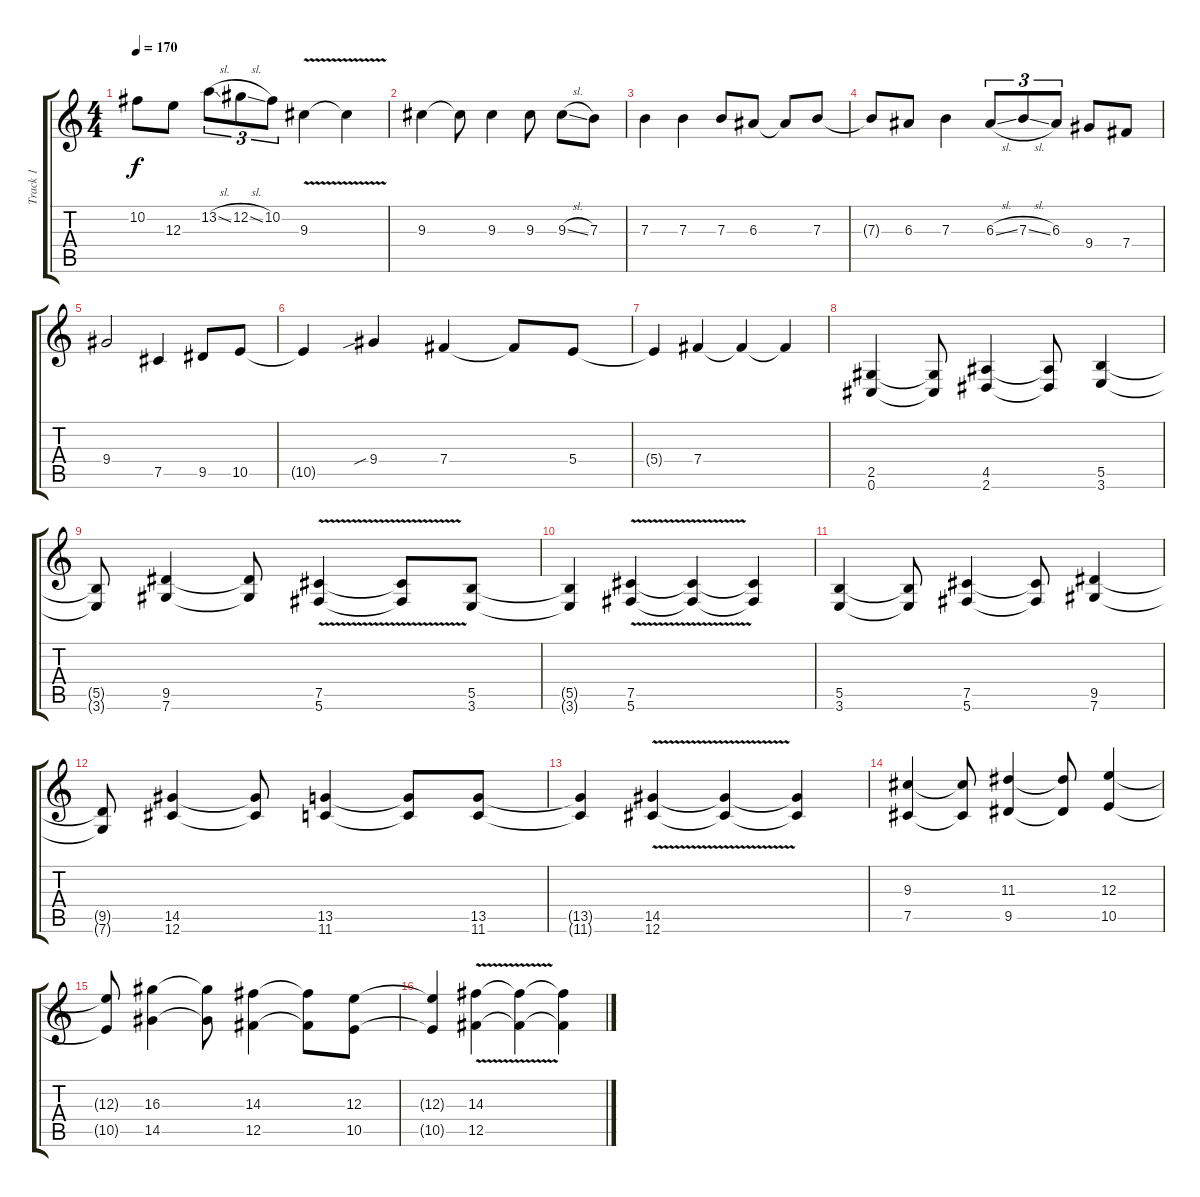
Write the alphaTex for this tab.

\track ("Track 1" "Track 1") {instrument distortionguitar}
\staff {score tabs}
\tuning (Db4 Ab3 E3 B2 Gb2 Db2) {hide}
\ts (4 4)
\tempo 170
\clef g2
\ks c
10.2.8{dy f} 12.3.8 13.2{sl}.8{tu (3 2)} 12.2{sl}.8{tu (3 2)} 10.2.8{tu (3 2)} 9.3{v}.4 9.3{t}.4 |
9.3.4 9.3{t}.8 9.3.4 9.3.8 9.3{sl}.8 7.3.8 |
7.3.4 7.3.4 7.3.8 6.3.8 6.3{t}.8 7.3.8 |
7.3{t}.8 6.3.8 7.3.4 6.3{sl}.8{tu (3 2)} 7.3{sl}.8{tu (3 2)} 6.3.8{tu (3 2)} 9.4.8 7.4.8 |
9.4.2 7.5.4 9.5.8 10.5.8 |
10.5{t}.4 9.4{sib}.4 7.4.4 7.4{t}.8 5.4.8 |
5.4{t}.4 7.4.4 7.4{t}.4 7.4{t}.4 |
(2.5 0.6).4 (2.5{t} 0.6{t}).8 (4.5 2.6).4 (4.5{t} 2.6{t}).8 (5.5 3.6).4 |
(5.5{t} 3.6{t}).8 (9.5 7.6).4 (9.5{t} 7.6{t}).8 (7.5{v} 5.6{v}).4 (7.5{t} 5.6{t}).8 (5.5 3.6).8 |
(5.5{t} 3.6{t}).4 (7.5{v} 5.6{v}).4 (7.5{t} 5.6{t}).4 (7.5{t} 5.6{t}).4 |
(5.5 3.6).4 (5.5{t} 3.6{t}).8 (7.5 5.6).4 (7.5{t} 5.6{t}).8 (9.5 7.6).4 |
(9.5{t} 7.6{t}).8 (14.5 12.6).4 (14.5{t} 12.6{t}).8 (13.5 11.6).4 (13.5{t} 11.6{t}).8 (13.5 11.6).8 |
(13.5{t} 11.6{t}).4 (14.5{v} 12.6{v}).4 (14.5{t} 12.6{t}).4 (14.5{t} 12.6{t}).4 |
(9.3 7.5).4 (9.3{t} 7.5{t}).8 (11.3 9.5).4 (11.3{t} 9.5{t}).8 (12.3 10.5).4 |
(12.3{t} 10.5{t}).8 (16.3 14.5).4 (16.3{t} 14.5{t}).8 (14.3 12.5).4 (14.3{t} 12.5{t}).8 (12.3 10.5).8 |
(12.3{t} 10.5{t}).4 (14.3{v} 12.5{v}).4 (14.3{t} 12.5{t}).4 (14.3{t} 12.5{t}).4
